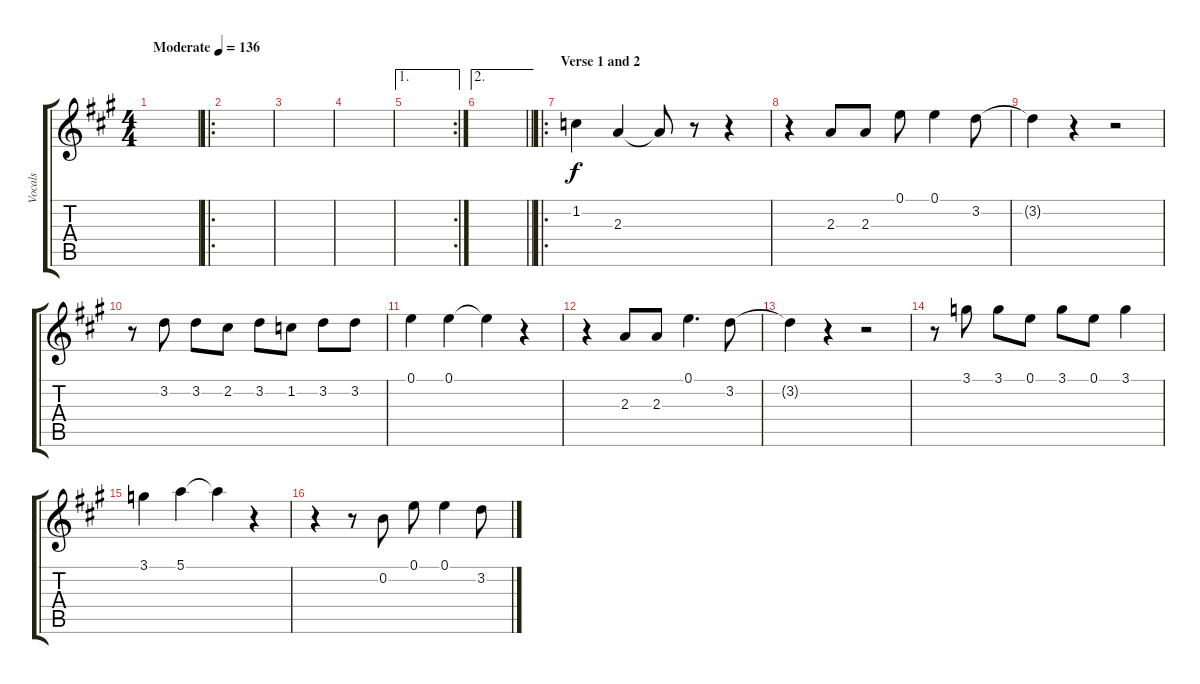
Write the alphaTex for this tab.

\track ("Vocals" "Vocals") {instrument acousticguitarsteel}
\staff {score tabs}
\tuning (E4 B3 G3 D3 A2 E2) {hide}
\ts (4 4)
\tempo (136 "Moderate")
\clef g2
\ks a
|
\ro
|
|
|
\ae 1
\rc 2
|
\ae 2
\barLineRight lightlight
|
\ro
\section ("" "Verse 1 and 2")
1.2.4 2.3.4 2.3{t}.8 r.8 r.4 |
r.4 2.3.8 2.3.8 0.1.8 0.1.4 3.2.8 |
3.2{t}.4 r.4 r.2 |
r.8 3.2.8 3.2.8 2.2.8 3.2.8 1.2.8 3.2.8 3.2.8 |
0.1.4 0.1.4 0.1{t}.4 r.4 |
r.4 2.3.8 2.3.8 0.1.4{d} 3.2.8 |
3.2{t}.4 r.4 r.2 |
r.8 3.1.8 3.1.8 0.1.8 3.1.8 0.1.8 3.1.4 |
3.1.4 5.1.4 5.1{t}.4 r.4 |
r.4 r.8 0.2.8 0.1.8 0.1.4 3.2.8
